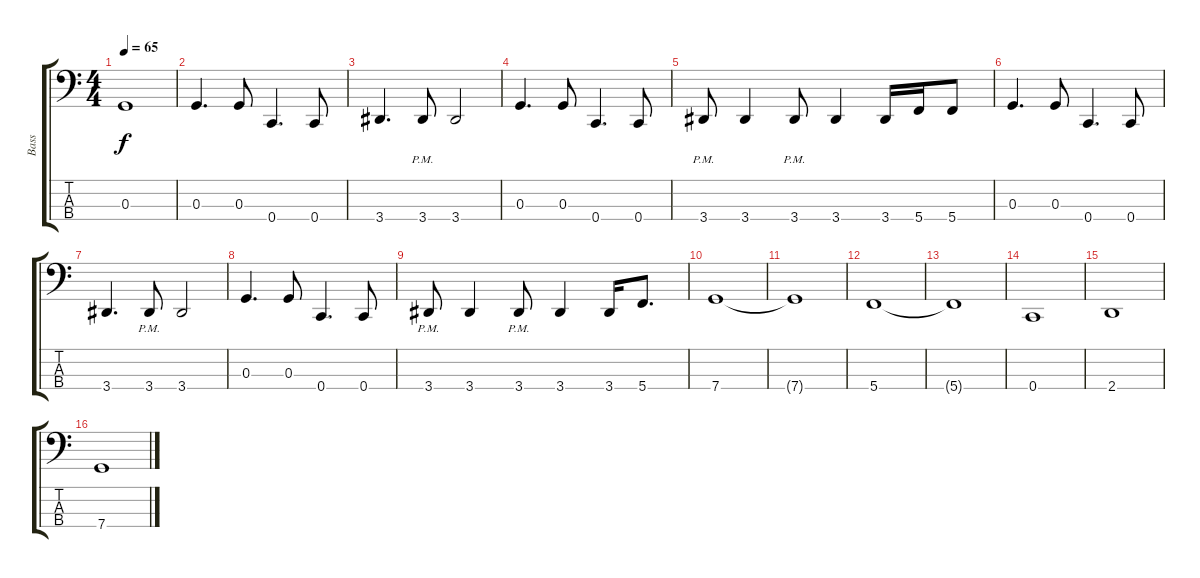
\track ("Bass" "Bass") {instrument electricbassfinger}
\staff {score tabs}
\tuning (F2 C2 G1 C1) {hide}
\ts (4 4)
\tempo 65
\clef f4
\ks c
0.3{t}.1{dy f} |
0.3.4{d} 0.3.8 0.4.4{d} 0.4.8 |
3.4.4{d} 3.4{pm}.8 3.4.2 |
0.3.4{d} 0.3.8 0.4.4{d} 0.4.8 |
3.4{pm}.8 3.4.4 3.4{pm}.8 3.4.4 3.4.16 5.4.16 5.4.8 |
0.3.4{d} 0.3.8 0.4.4{d} 0.4.8 |
3.4.4{d} 3.4{pm}.8 3.4.2 |
0.3.4{d} 0.3.8 0.4.4{d} 0.4.8 |
3.4{pm}.8 3.4.4 3.4{pm}.8 3.4.4 3.4.16 5.4.8{d} |
7.4.1 |
7.4{t}.1 |
5.4.1 |
5.4{t}.1 |
0.4.1 |
2.4.1 |
7.4.1
